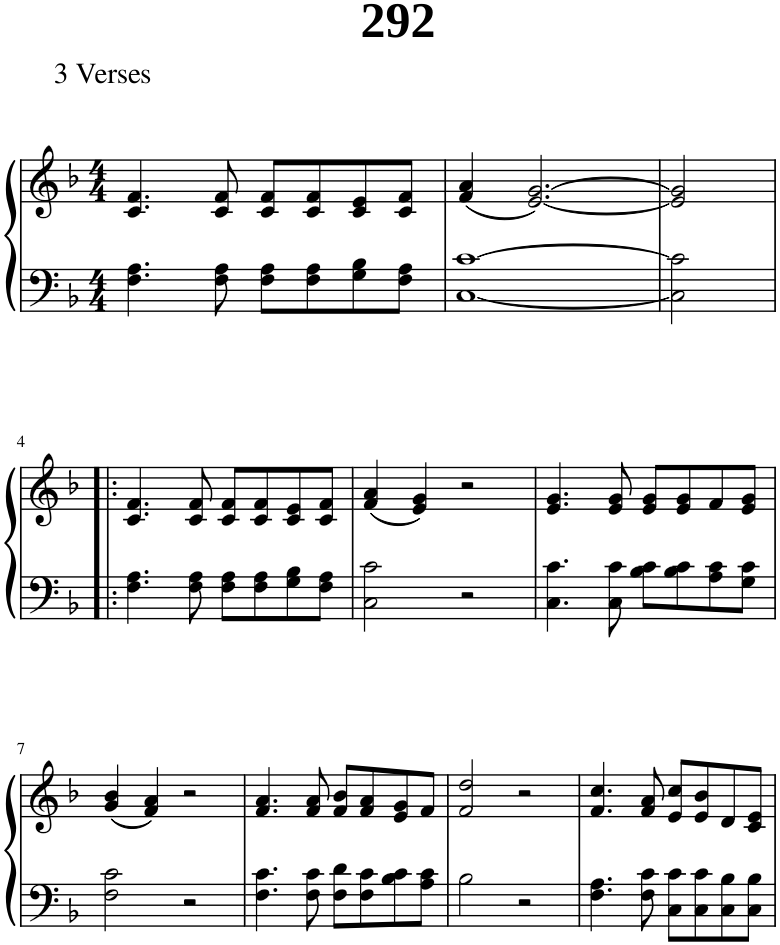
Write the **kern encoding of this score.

**kern	**kern
*part1	*part1
*staff2	*staff1
*I"Piano	*
*I'Pno.	*
*clefF4	*clefG2
*k[b-]	*k[b-]
*M4/4	*M4/4
=1	=1
4.F\ 4.A\	4.c/ 4.f/
8F\ 8A\	8c/ 8f/
8F\ 8A\L	8c/ 8f/L
8F\ 8A\	8c/ 8f/
8G\ 8B-\	8c/ 8e/
8F\ 8A\J	8c/ 8f/J
=2	=2
[1C [1c	(4f/ 4a/
.	[2.e/ [2.g/)
=3	=3
2C\] 2c\]	2e/] 2g/]
!!LO:LB:g=z
=4!|:	=4!|:
4.F\ 4.A\	4.c/ 4.f/
8F\ 8A\	8c/ 8f/
8F\ 8A\L	8c/ 8f/L
8F\ 8A\	8c/ 8f/
8G\ 8B-\	8c/ 8e/
8F\ 8A\J	8c/ 8f/J
=5	=5
2C\ 2c\	(4f/ 4a/
.	4e/ 4g/)
2r	2r
=6	=6
4.C\ 4.c\	4.e/ 4.g/
8C\ 8c\	8e/ 8g/
8B-\ 8c\L	8e/ 8g/L
8B-\ 8c\	8e/ 8g/
8A\ 8c\	8f/
8G\ 8c\J	8e/ 8g/J
!!LO:LB:g=z
=7	=7
2F\ 2c\	(4g/ 4b-/
.	4f/ 4a/)
2r	2r
=8	=8
4.F\ 4.c\	4.f/ 4.a/
8F\ 8c\	8f/ 8a/
8F\ 8d\L	8f/ 8b-/L
8F\ 8c\	8f/ 8a/
8B-\ 8c\	8e/ 8g/
8A\ 8c\J	8f/J
=9	=9
2B-\	2f/ 2dd/
2r	2r
=10	=10
4.F\ 4.A\	4.f/ 4.cc/
8F\ 8c\	8f/ 8a/
8C\ 8c\L	8e/ 8cc/L
8C\ 8c\	8e/ 8b-/
8C\ 8B-\	8d/
8C\ 8B-\J	8c/ 8e/J
=	=
*-	*-
